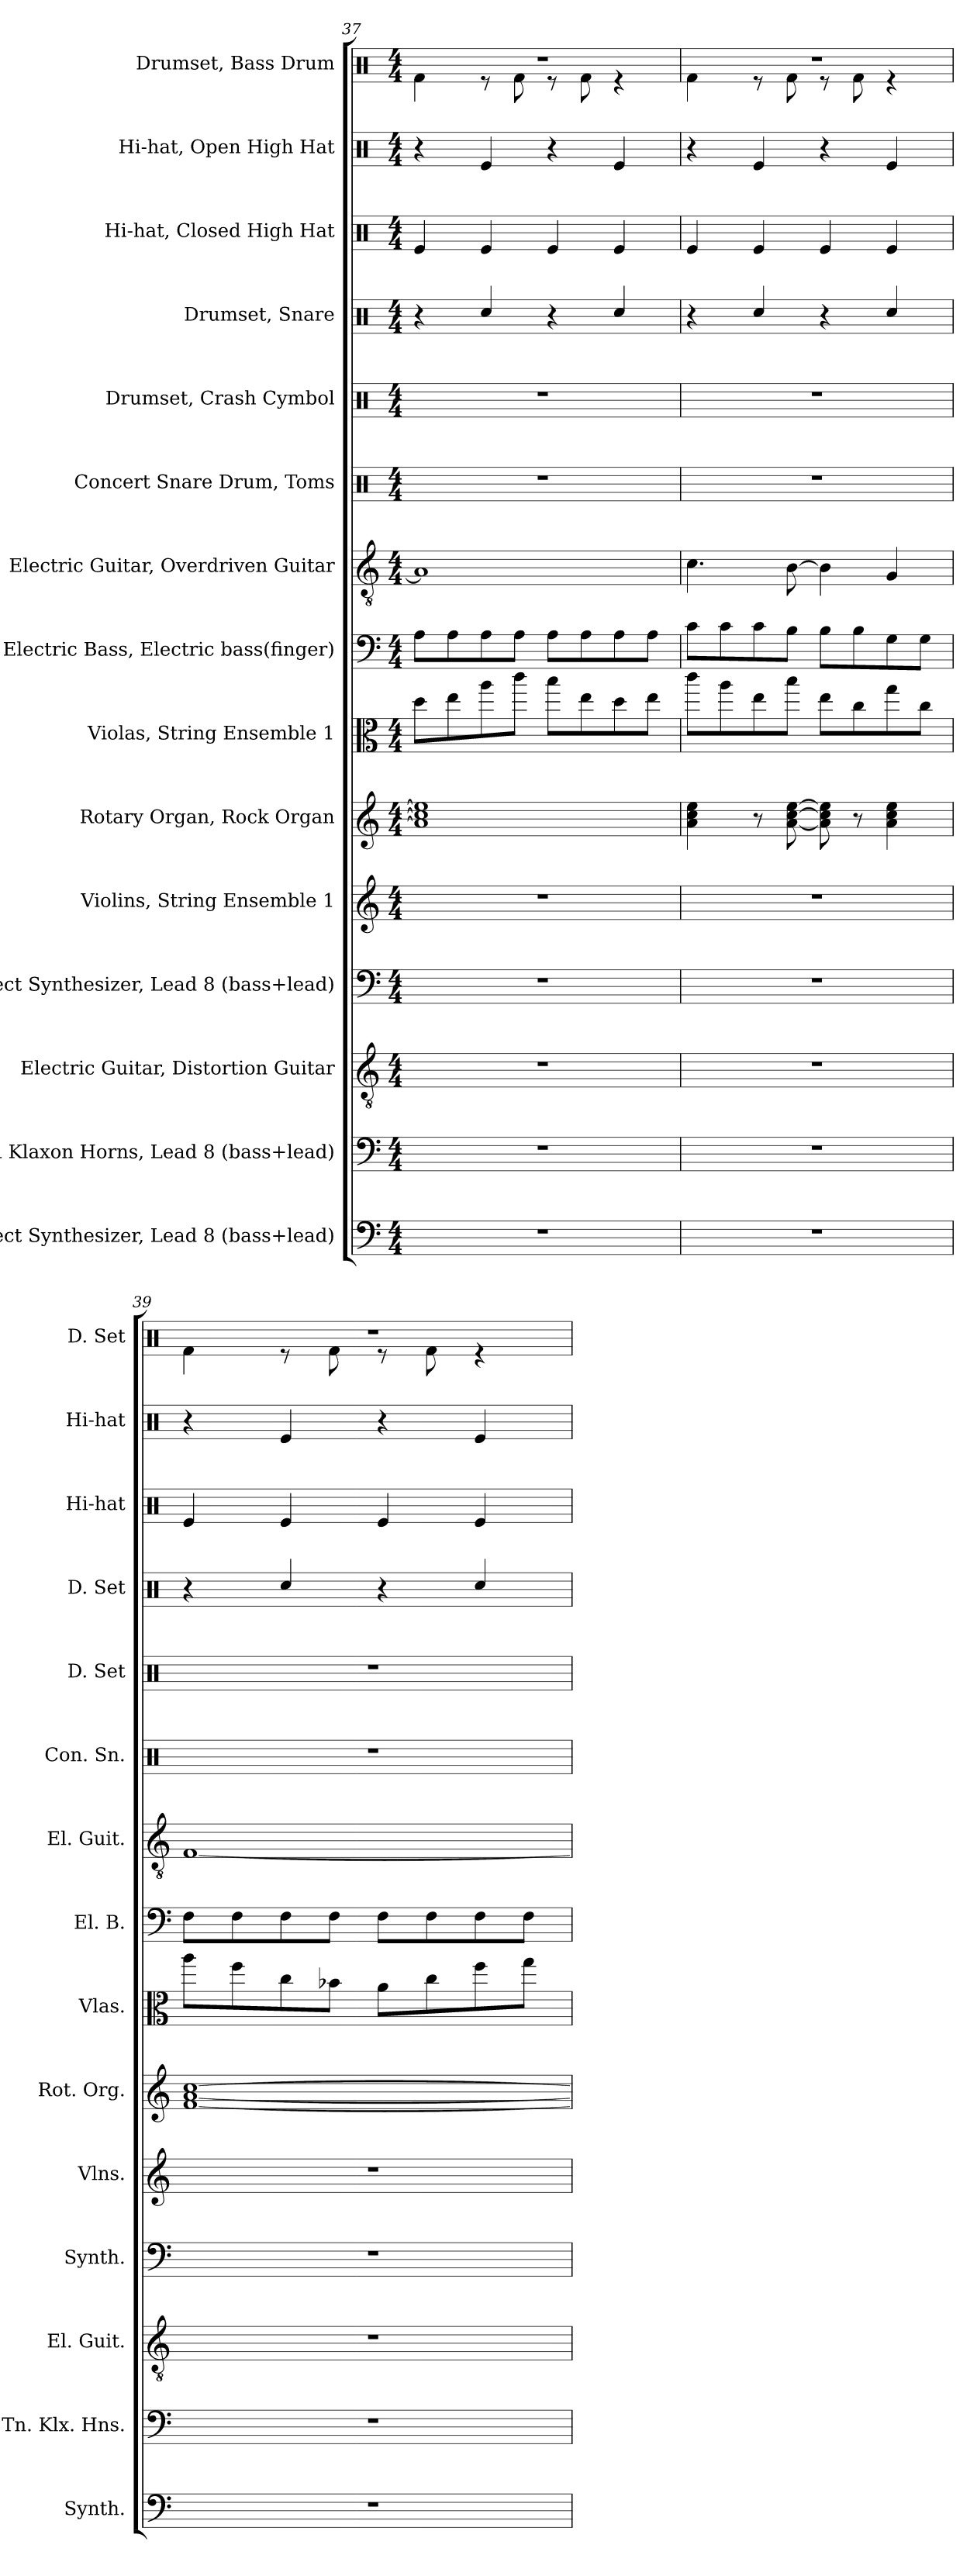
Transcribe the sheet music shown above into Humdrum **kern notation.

**kern	**kern	**kern	**kern	**kern	**kern	**kern	**kern	**kern	**kern	**kern	**kern	**kern	**kern	**kern
*part15	*part14	*part13	*part12	*part11	*part10	*part9	*part8	*part7	*part6	*part5	*part4	*part3	*part2	*part1
*staff15	*staff14	*staff13	*staff12	*staff11	*staff10	*staff9	*staff8	*staff7	*staff6	*staff5	*staff4	*staff3	*staff2	*staff1
*I"Effect Synthesizer, Lead 8 (bass+lead)	*I"Tuned Klaxon Horns, Lead 8 (bass+lead)	*I"Electric Guitar, Distortion Guitar	*I"Effect Synthesizer, Lead 8 (bass+lead)	*I"Violins, String Ensemble 1	*I"Rotary Organ, Rock Organ	*I"Violas, String Ensemble 1	*I"Electric Bass, Electric bass(finger)	*I"Electric Guitar, Overdriven Guitar	*I"Concert Snare Drum, Toms	*I"Drumset, Crash Cymbol	*I"Drumset, Snare	*I"Hi-hat, Closed High Hat	*I"Hi-hat, Open High Hat	*I"Drumset, Bass Drum
*I'Synth.	*I'Tn. Klx. Hns.	*I'El. Guit.	*I'Synth.	*I'Vlns.	*I'Rot. Org.	*I'Vlas.	*I'El. B.	*I'El. Guit.	*I'Con. Sn.	*I'D. Set	*I'D. Set	*I'Hi-hat	*I'Hi-hat	*I'D. Set
*clefF4	*clefF4	*clefGv2	*clefF4	*clefG2	*clefG2	*clefC3	*clefF4	*clefGv2	*clefX	*clefX	*clefX	*clefX	*clefX	*clefX
*	*	*	*	*	*	*	*ITrd7c12	*	*	*	*	*	*	*
*k[]	*k[]	*k[]	*k[]	*k[]	*k[]	*k[]	*k[]	*k[]	*k[]	*k[]	*k[]	*k[]	*k[]	*k[]
*M4/4	*M4/4	*M4/4	*M4/4	*M4/4	*M4/4	*M4/4	*M4/4	*M4/4	*M4/4	*M4/4	*M4/4	*M4/4	*M4/4	*M4/4
=37	=37	=37	=37	=37	=37	=37	=37	=37	=37	=37	=37	=37	=37	=37
*	*	*	*	*	*	*	*	*	*	*	*	*	*	*^
1r	1r	1r	1r	1r	1a] 1cc] 1ee]	8dd\L	8AA\L	1A]	1r	1r	4r	4Re/	4r	1r	4Rf\
.	.	.	.	.	.	8ee\	8AA\	.	.	.	.	.	.	.	.
.	.	.	.	.	.	8aa\	8AA\	.	.	.	4Rcc/	4Re/	4Re/	.	8r
.	.	.	.	.	.	8ccc\J	8AA\J	.	.	.	.	.	.	.	8Rf\
.	.	.	.	.	.	8bb\L	8AA\L	.	.	.	4r	4Re/	4r	.	8r
.	.	.	.	.	.	8ee\	8AA\	.	.	.	.	.	.	.	8Rf\
.	.	.	.	.	.	8dd\	8AA\	.	.	.	4Rcc/	4Re/	4Re/	.	4r
.	.	.	.	.	.	8ee\J	8AA\J	.	.	.	.	.	.	.	.
!!LO:PB:g=z	!!
=38	=38	=38	=38	=38	=38	=38	=38	=38	=38	=38	=38	=38	=38	=38	=38
1r	1r	1r	1r	1r	4a\ 4cc\ 4ee\	8ccc\L	8C\L	4.c\	1r	1r	4r	4Re/	4r	1r	4Rf\
.	.	.	.	.	.	8aa\	8C\	.	.	.	.	.	.	.	.
.	.	.	.	.	8r	8ee\	8C\	.	.	.	4Rcc/	4Re/	4Re/	.	8r
.	.	.	.	.	[8a\ [8cc\ [8ee\	8bb\J	8BB\J	[8B\	.	.	.	.	.	.	8Rf\
.	.	.	.	.	8a\] 8cc\] 8ee\]	8ee\L	8BB\L	4B\]	.	.	4r	4Re/	4r	.	8r
.	.	.	.	.	8r	8cc\	8BB\	.	.	.	.	.	.	.	8Rf\
.	.	.	.	.	4a\ 4cc\ 4ee\	8gg\	8GG\	4G/	.	.	4Rcc/	4Re/	4Re/	.	4r
.	.	.	.	.	.	8cc\J	8GG\J	.	.	.	.	.	.	.	.
=39	=39	=39	=39	=39	=39	=39	=39	=39	=39	=39	=39	=39	=39	=39	=39
1r	1r	1r	1r	1r	[1f [1a [1cc	8aa\L	8FF\L	[1F	1r	1r	4r	4Re/	4r	1r	4Rf\
.	.	.	.	.	.	8ff\	8FF\	.	.	.	.	.	.	.	.
.	.	.	.	.	.	8cc\	8FF\	.	.	.	4Rcc/	4Re/	4Re/	.	8r
.	.	.	.	.	.	8b-X\J	8FF\J	.	.	.	.	.	.	.	8Rf\
.	.	.	.	.	.	8a\L	8FF\L	.	.	.	4r	4Re/	4r	.	8r
.	.	.	.	.	.	8cc\	8FF\	.	.	.	.	.	.	.	8Rf\
.	.	.	.	.	.	8ff\	8FF\	.	.	.	4Rcc/	4Re/	4Re/	.	4r
.	.	.	.	.	.	8gg\J	8FF\J	.	.	.	.	.	.	.	.
*	*	*	*	*	*	*	*	*	*	*	*	*	*	*v	*v
=	=	=	=	=	=	=	=	=	=	=	=	=	=	=
*-	*-	*-	*-	*-	*-	*-	*-	*-	*-	*-	*-	*-	*-	*-
